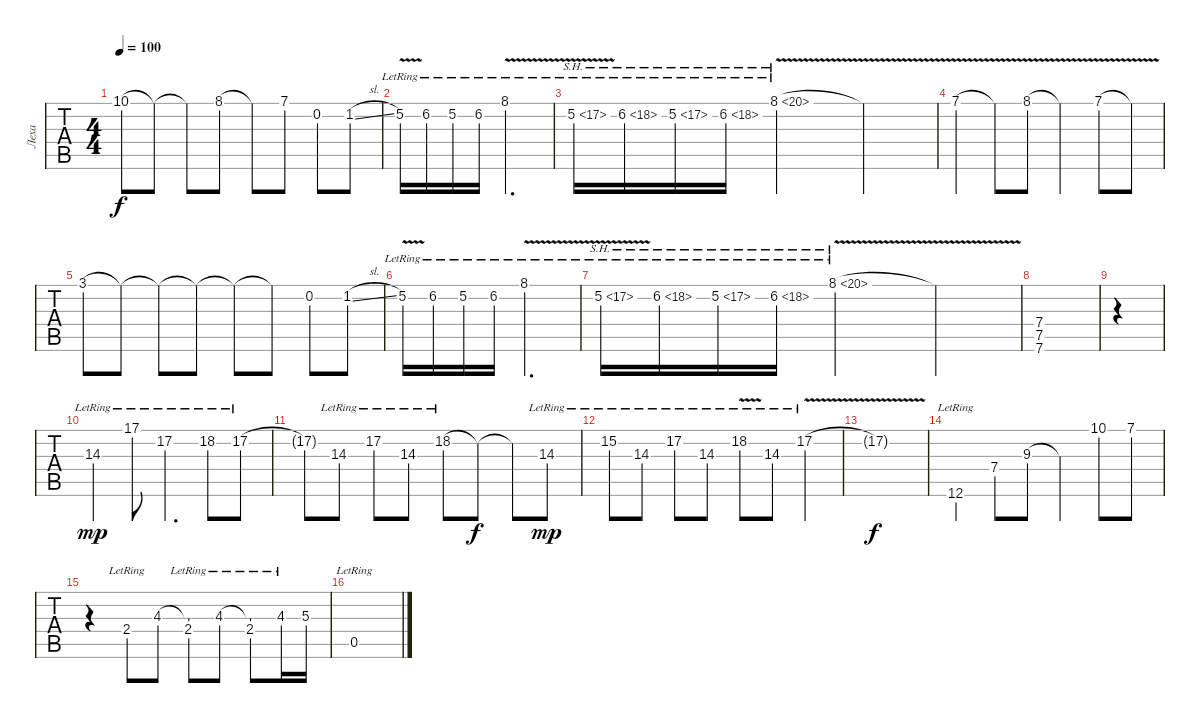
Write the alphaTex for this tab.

\track ("Леха" "Леха") {instrument acousticguitarsteel}
\staff {tabs}
\tuning (Eb4 Bb3 Gb3 Db3 Ab2 Db2) {hide}
\ts (4 4)
\tempo 100
\clef g2
\ks c
10.1.8{dy f} 10.1{t}.8 10.1{t}.8 8.1.8 8.1{t}.8 7.1.8 0.2.8 1.2{sl}.8 |
5.2{v lr}.16 6.2{lr}.16 5.2{lr}.16 6.2{lr}.16 8.1{v lr}.2{d} |
5.2{sh 12 v lr}.16 6.2{sh 12 lr}.16 5.2{sh 12 lr}.16 6.2{sh 12 lr}.16 8.1{sh 12 v lr}.2 8.1{t}.4 |
7.1{v}.4 7.1{t}.8 8.1{v}.8 8.1{t}.4 7.1{v}.8 7.1{t}.8 |
3.1.8 3.1{t}.8 3.1{t}.8 3.1{t}.8 3.1{t}.8 3.1{t}.8 0.2.8 1.2{sl}.8 |
5.2{v lr}.16 6.2{lr}.16 5.2{lr}.16 6.2{lr}.16 8.1{v lr}.2{d} |
5.2{sh 12 v lr}.16 6.2{sh 12 lr}.16 5.2{sh 12 lr}.16 6.2{sh 12 lr}.16 8.1{sh 12 v lr}.2 8.1{t}.4 |
(7.4 7.5 7.6).1 |
|
14.3{lr}.4{dy mp instrument acousticguitarsteel} 17.1{lr}.8 17.2{lr}.4{d} 18.2{lr}.8 17.2{lr}.8 |
17.2{t}.8 14.3{lr}.8 17.2{lr}.8 14.3{lr}.8 18.2{lr}.8 18.2{t}.8{dy f} 18.2{t}.8 14.3{lr}.8{dy mp} |
15.2{lr}.8 14.3{lr}.8 17.2{lr}.8 14.3{lr}.8 18.2{v lr}.8 14.3{lr}.8 17.2{v lr}.4 |
17.2{t}.1{dy f} |
12.6{lr}.4{instrument acousticguitarsteel} 7.4.8 9.3.8 9.3{t}.4 10.1.8 7.1.8 |
r.4 2.4{lr}.8 4.3.8 (4.3{t} 2.4{lr}).8 4.3{lr}.8 (4.3{t} 2.4{lr}).8 4.3{lr}.16 5.3.16 |
0.5{lr}.1
